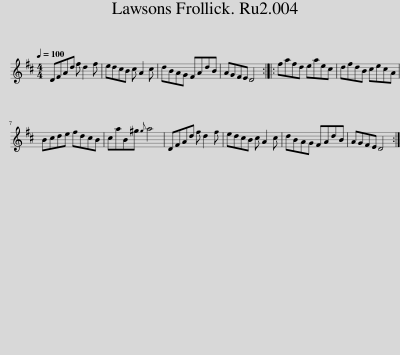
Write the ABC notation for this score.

X:1
L:1/8
Q:1/4=100
M:4/4
I:linebreak $
K:D
V:1 treble
V:1
 DFAd f d2 f | edcB c A2 c | dBAG FAdB | AGFE D4 :: fafd eaec | %5
 dfdB cecA |$ Bcde fdcB | caB^g{g} a4 | DFAd f d2 f | edcB c A2 c | %10
 dBAG FAdB | AGFE D4 :| %12
